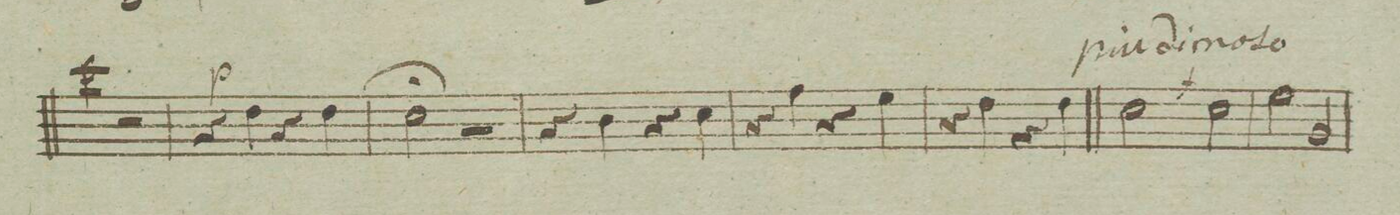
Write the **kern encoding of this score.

**kern	**dynam
*I"Violino. 1mo	*
*clefG2	*
*k[]	*
*met(c)	*
*M4/4	*
2ccc\	.
2r	.
=29	=29
4r	p
4dd\	.
4r	.
4dd\	.
=30	=30
2cc;>\	.
2rg	.
=31	=31
4r	.
4b\	.
4r	.
4cc\	.
=32	=32
4r	.
4ff\	.
4r	.
4ee\	.
=33	=33
4r	.
4dd\	.
4r	.
4dd\	.
=34||	=34||
2cc\	.
2cc\	f
=35	=35
2ee\	.
2g/	.
=36	=36
*-	*-
